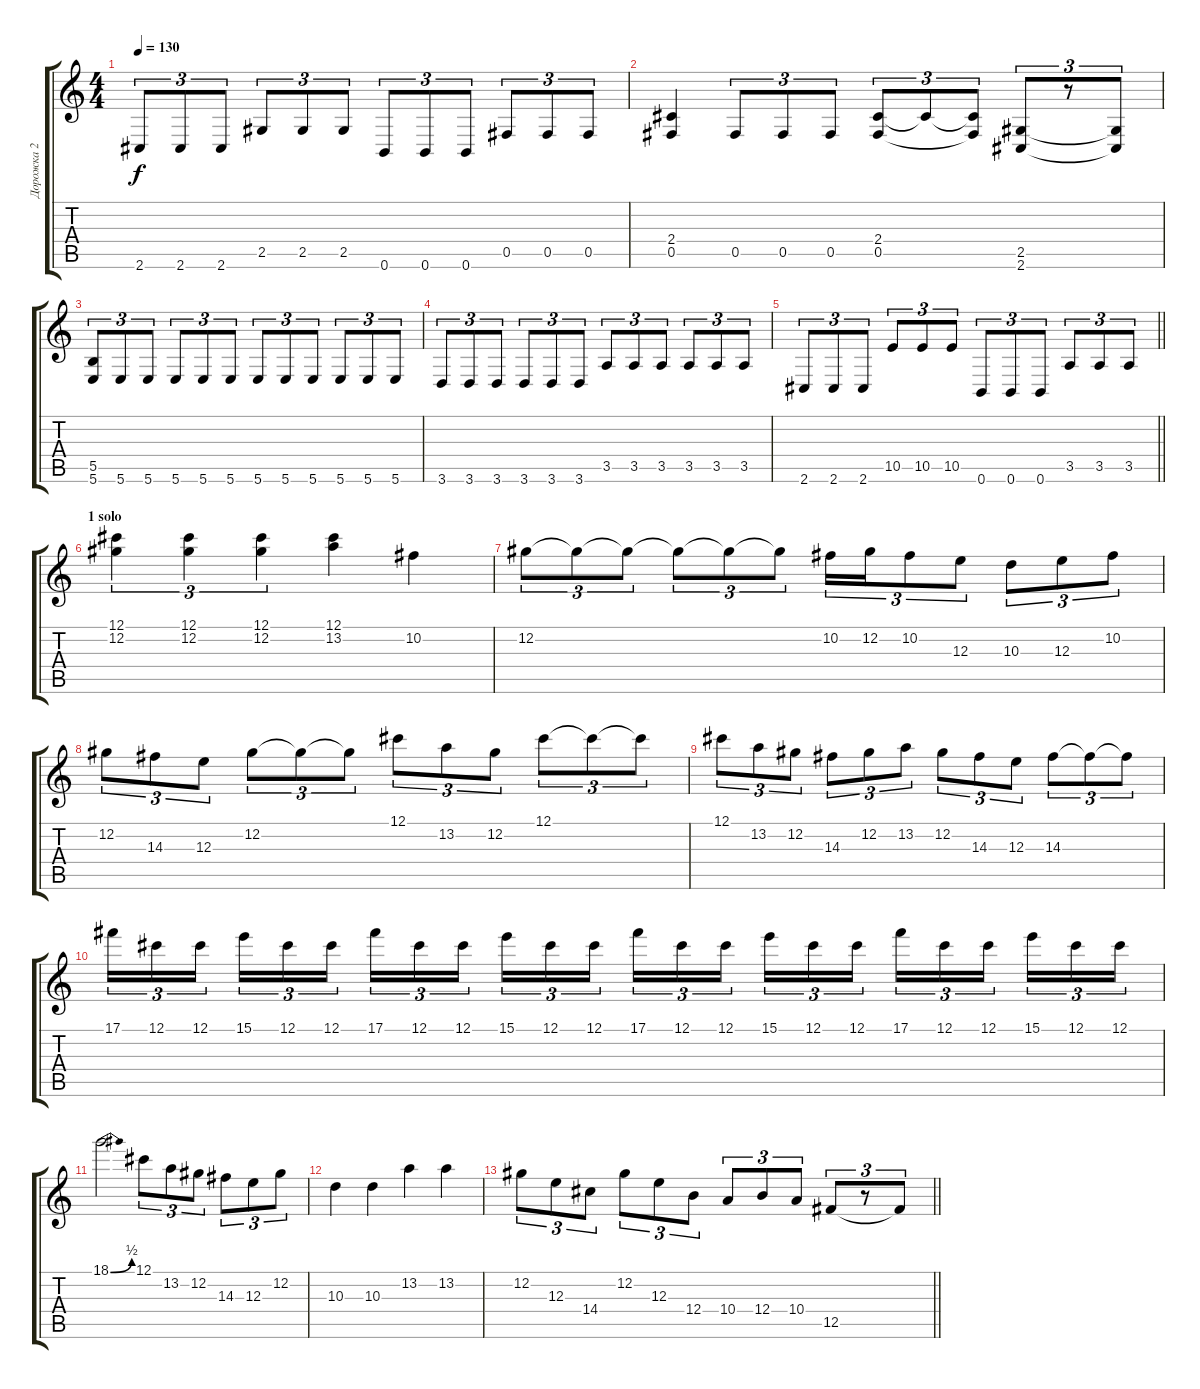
\track ("Дорожка 2" "Дорожка 2") {instrument distortionguitar}
\staff {score tabs}
\tuning (Db4 Ab3 E3 B2 Gb2 B1) {hide}
\ts (4 4)
\tempo 130
\clef g2
\ks c
2.6.8{tu (3 2) dy f} 2.6.8{tu (3 2)} 2.6.8{tu (3 2)} 2.5.8{tu (3 2)} 2.5.8{tu (3 2)} 2.5.8{tu (3 2)} 0.6.8{tu (3 2)} 0.6.8{tu (3 2)} 0.6.8{tu (3 2)} 0.5.8{tu (3 2)} 0.5.8{tu (3 2)} 0.5.8{tu (3 2)} |
(2.4 0.5).4 0.5.8{tu (3 2)} 0.5.8{tu (3 2)} 0.5.8{tu (3 2)} (2.4 0.5).8{tu (3 2)} 2.4{t}.8{tu (3 2)} (2.4{t} 0.5{t}).8{tu (3 2)} (2.5 2.6).8{tu (3 2)} r.8{tu (3 2)} (2.5{t} 2.6{t}).8{tu (3 2)} |
(5.5 5.6).8{tu (3 2)} 5.6.8{tu (3 2)} 5.6.8{tu (3 2)} 5.6.8{tu (3 2)} 5.6.8{tu (3 2)} 5.6.8{tu (3 2)} 5.6.8{tu (3 2)} 5.6.8{tu (3 2)} 5.6.8{tu (3 2)} 5.6.8{tu (3 2)} 5.6.8{tu (3 2)} 5.6.8{tu (3 2)} |
3.6.8{tu (3 2)} 3.6.8{tu (3 2)} 3.6.8{tu (3 2)} 3.6.8{tu (3 2)} 3.6.8{tu (3 2)} 3.6.8{tu (3 2)} 3.5.8{tu (3 2)} 3.5.8{tu (3 2)} 3.5.8{tu (3 2)} 3.5.8{tu (3 2)} 3.5.8{tu (3 2)} 3.5.8{tu (3 2)} |
\barLineRight lightlight
2.6.8{tu (3 2)} 2.6.8{tu (3 2)} 2.6.8{tu (3 2)} 10.5.8{tu (3 2)} 10.5.8{tu (3 2)} 10.5.8{tu (3 2)} 0.6.8{tu (3 2)} 0.6.8{tu (3 2)} 0.6.8{tu (3 2)} 3.5.8{tu (3 2)} 3.5.8{tu (3 2)} 3.5.8{tu (3 2)} |
\section ("" "1 solo")
(12.1 12.2).4{tu (3 2)} (12.1 12.2).4{tu (3 2)} (12.1 12.2).4{tu (3 2)} (12.1 13.2).4 10.2.4 |
12.2.8{tu (3 2)} 12.2{t}.8{tu (3 2)} 12.2{t}.8{tu (3 2)} 12.2{t}.8{tu (3 2)} 12.2{t}.8{tu (3 2)} 12.2{t}.8{tu (3 2)} 10.2.16{tu (3 2)} 12.2.16{tu (3 2)} 10.2.8{tu (3 2)} 12.3.8{tu (3 2)} 10.3.8{tu (3 2)} 12.3.8{tu (3 2)} 10.2.8{tu (3 2)} |
12.2.8{tu (3 2)} 14.3.8{tu (3 2)} 12.3.8{tu (3 2)} 12.2.8{tu (3 2)} 12.2{t}.8{tu (3 2)} 12.2{t}.8{tu (3 2)} 12.1.8{tu (3 2)} 13.2.8{tu (3 2)} 12.2.8{tu (3 2)} 12.1.8{tu (3 2)} 12.1{t}.8{tu (3 2)} 12.1{t}.8{tu (3 2)} |
12.1.8{tu (3 2)} 13.2.8{tu (3 2)} 12.2.8{tu (3 2)} 14.3.8{tu (3 2)} 12.2.8{tu (3 2)} 13.2.8{tu (3 2)} 12.2.8{tu (3 2)} 14.3.8{tu (3 2)} 12.3.8{tu (3 2)} 14.3.8{tu (3 2)} 14.3{t}.8{tu (3 2)} 14.3{t}.8{tu (3 2)} |
17.1.16{tu (3 2)} 12.1.16{tu (3 2)} 12.1.16{tu (3 2) beam splitsecondary} 15.1.16{tu (3 2)} 12.1.16{tu (3 2)} 12.1.16{tu (3 2)} 17.1.16{tu (3 2)} 12.1.16{tu (3 2)} 12.1.16{tu (3 2) beam splitsecondary} 15.1.16{tu (3 2)} 12.1.16{tu (3 2)} 12.1.16{tu (3 2)} 17.1.16{tu (3 2)} 12.1.16{tu (3 2)} 12.1.16{tu (3 2) beam splitsecondary} 15.1.16{tu (3 2)} 12.1.16{tu (3 2)} 12.1.16{tu (3 2)} 17.1.16{tu (3 2)} 12.1.16{tu (3 2)} 12.1.16{tu (3 2) beam splitsecondary} 15.1.16{tu (3 2)} 12.1.16{tu (3 2)} 12.1.16{tu (3 2)} |
18.1{be (bend 0 0 60 2)}.2 12.1.8{tu (3 2)} 13.2.8{tu (3 2)} 12.2.8{tu (3 2)} 14.3.8{tu (3 2)} 12.3.8{tu (3 2)} 12.2.8{tu (3 2)} |
10.3.4 10.3.4 13.2.4 13.2.4 |
\barLineRight lightlight
12.2.8{tu (3 2)} 12.3.8{tu (3 2)} 14.4.8{tu (3 2)} 12.2.8{tu (3 2)} 12.3.8{tu (3 2)} 12.4.8{tu (3 2)} 10.4.8{tu (3 2)} 12.4.8{tu (3 2)} 10.4.8{tu (3 2)} 12.5.8{tu (3 2)} r.8{tu (3 2)} 12.5{t}.8{tu (3 2)}
